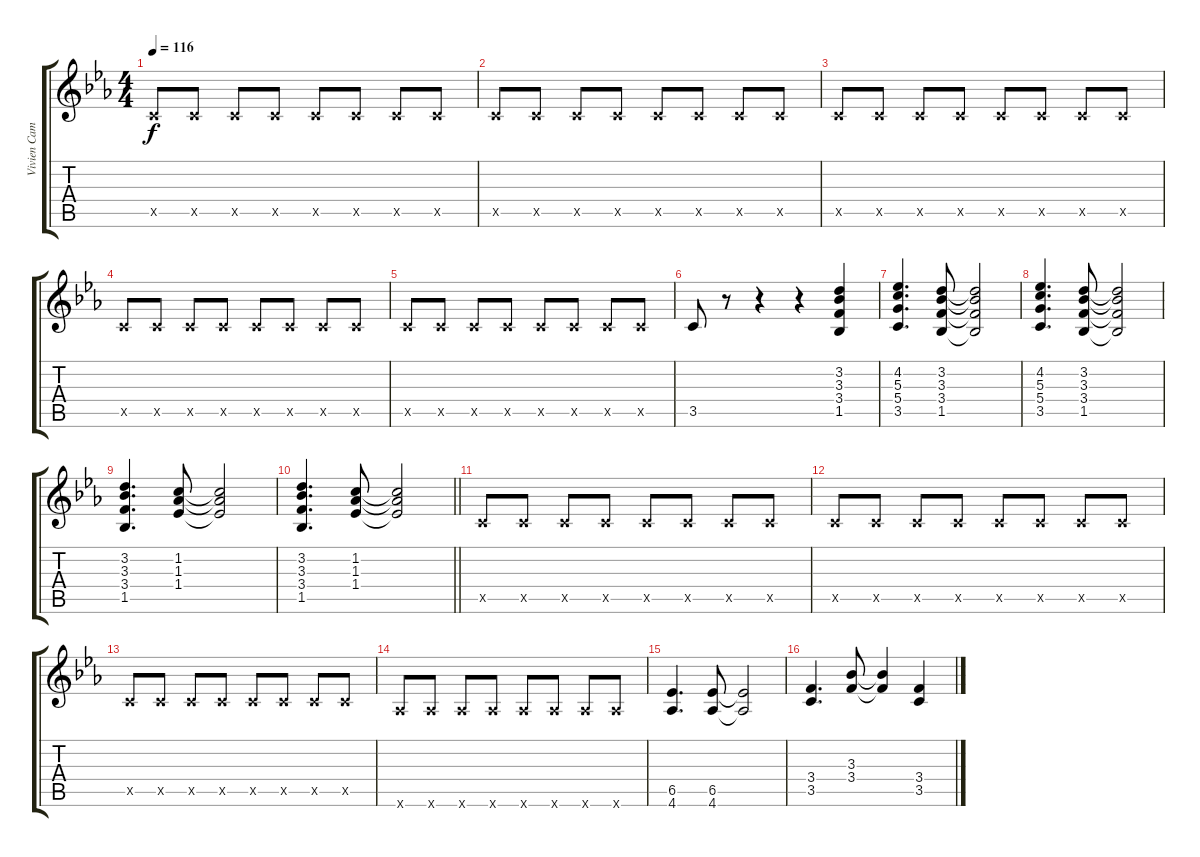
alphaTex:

\track ("Vivien Campbell I" "Vivien Cam") {instrument overdrivenguitar}
\staff {score tabs}
\tuning (E4 B3 G3 D3 A2 E2) {hide}
\ts (4 4)
\tempo 116
\clef g2
\ks eb
3.5{x}.8{dy f} 3.5{x}.8 3.5{x}.8 3.5{x}.8 3.5{x}.8 3.5{x}.8 3.5{x}.8 3.5{x}.8 |
3.5{x}.8 3.5{x}.8 3.5{x}.8 3.5{x}.8 3.5{x}.8 3.5{x}.8 3.5{x}.8 3.5{x}.8 |
3.5{x}.8 3.5{x}.8 3.5{x}.8 3.5{x}.8 3.5{x}.8 3.5{x}.8 3.5{x}.8 3.5{x}.8 |
3.5{x}.8 3.5{x}.8 3.5{x}.8 3.5{x}.8 3.5{x}.8 3.5{x}.8 3.5{x}.8 3.5{x}.8 |
3.5{x}.8 3.5{x}.8 3.5{x}.8 3.5{x}.8 3.5{x}.8 3.5{x}.8 3.5{x}.8 3.5{x}.8 |
3.5.8 r.8 r.4 r.4 (3.2 3.3 3.4 1.5).4 |
(4.2 5.3 5.4 3.5).4{d} (3.2 3.3 3.4 1.5).8 (3.2{t} 3.3{t} 3.4{t} 1.5{t}).2 |
(4.2 5.3 5.4 3.5).4{d} (3.2 3.3 3.4 1.5).8 (3.2{t} 3.3{t} 3.4{t} 1.5{t}).2 |
(3.2 3.3 3.4 1.5).4{d} (1.2 1.3 1.4).8 (1.2{t} 1.3{t} 1.4{t}).2 |
\barLineRight lightlight
(3.2 3.3 3.4 1.5).4{d} (1.2 1.3 1.4).8 (1.2{t} 1.3{t} 1.4{t}).2 |
3.5{x}.8 3.5{x}.8 3.5{x}.8 3.5{x}.8 3.5{x}.8 3.5{x}.8 3.5{x}.8 3.5{x}.8 |
3.5{x}.8 3.5{x}.8 3.5{x}.8 3.5{x}.8 3.5{x}.8 3.5{x}.8 3.5{x}.8 3.5{x}.8 |
3.5{x}.8 3.5{x}.8 3.5{x}.8 3.5{x}.8 3.5{x}.8 3.5{x}.8 3.5{x}.8 3.5{x}.8 |
4.6{x}.8 4.6{x}.8 4.6{x}.8 4.6{x}.8 4.6{x}.8 4.6{x}.8 4.6{x}.8 4.6{x}.8 |
(6.5 4.6).4{d} (6.5 4.6).8 (6.5{t} 4.6{t}).2 |
(3.4 3.5).4{d} (3.3 3.4).8 (3.3{t} 3.4{t}).4 (3.4 3.5).4
